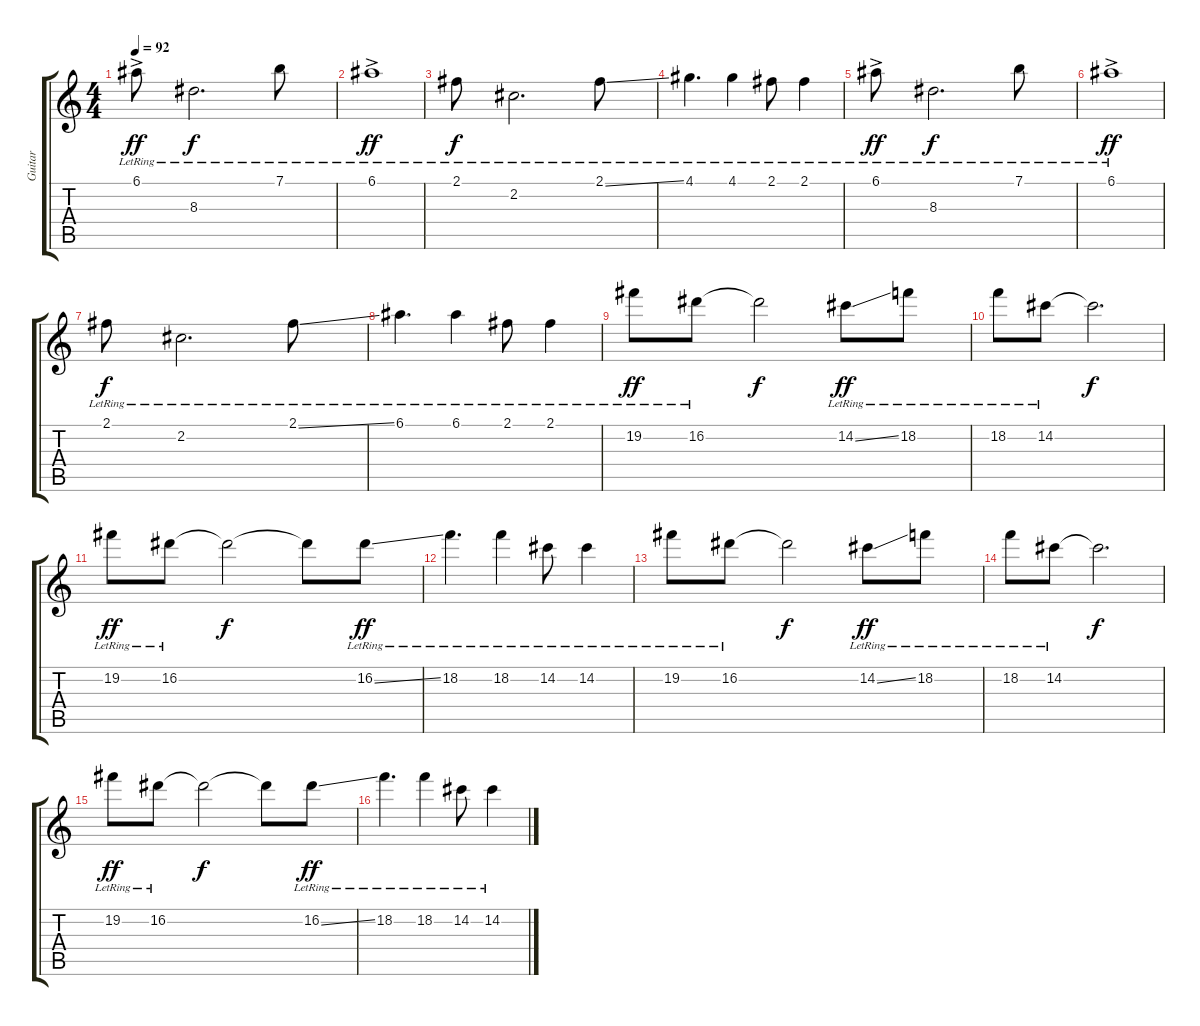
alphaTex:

\track ("Guitar" "Guitar") {instrument electricguitarjazz}
\staff {score tabs}
\tuning (E4 B3 G3 D3 A2 E2) {hide}
\ts (4 4)
\tempo 92
\clef g2
\ks c
6.1{ac lr}.8{dy ff} 8.3{lr}.2{d dy f} 7.1{lr}.8 |
6.1{ac lr}.1{dy ff instrument electricguitarjazz} |
2.1{lr}.8{dy f} 2.2{lr}.2{d} 2.1{ss lr}.8 |
4.1{lr}.4{d} 4.1{lr}.4 2.1{lr}.8 2.1{lr}.4 |
6.1{ac lr}.8{dy ff} 8.3{lr}.2{d dy f} 7.1{lr}.8 |
6.1{ac lr}.1{dy ff} |
2.1{lr}.8{dy f} 2.2{lr}.2{d} 2.1{ss lr}.8 |
6.1{lr}.4{d} 6.1{lr}.4 2.1{lr}.8 2.1{lr}.4 |
19.2{lr}.8{dy ff} 16.2{lr}.8 16.2{t}.2{dy f} 14.2{ss lr}.8{dy ff} 18.2{lr}.8 |
18.2{lr}.8 14.2{lr}.8 14.2{t}.2{d dy f} |
19.2{lr}.8{dy ff} 16.2{lr}.8 16.2{t}.2{dy f} 16.2{t}.8 16.2{ss lr}.8{dy ff} |
18.2{lr}.4{d} 18.2{lr}.4 14.2{lr}.8 14.2{lr}.4 |
19.2{lr}.8 16.2{lr}.8 16.2{t}.2{dy f} 14.2{ss lr}.8{dy ff} 18.2{lr}.8 |
18.2{lr}.8 14.2{lr}.8 14.2{t}.2{d dy f} |
19.2{lr}.8{dy ff} 16.2{lr}.8 16.2{t}.2{dy f} 16.2{t}.8 16.2{ss lr}.8{dy ff} |
18.2{lr}.4{d} 18.2{lr}.4 14.2{lr}.8 14.2{lr}.4
